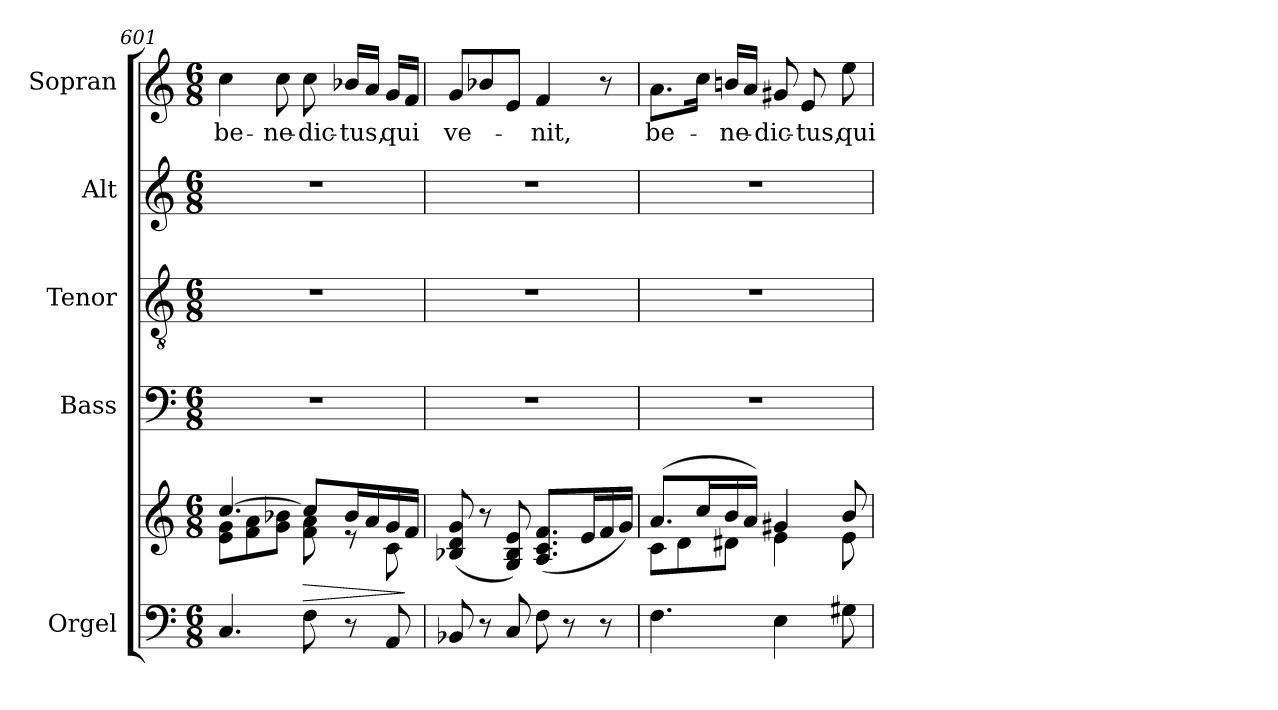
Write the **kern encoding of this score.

**kern	**kern	**dynam	**kern	**kern	**kern	**kern	**text
*part5	*part5	*part5	*part4	*part3	*part2	*part1	*part1
*staff6	*staff5	*staff5/6	*staff4	*staff3	*staff2	*staff1	*staff1
*I"Orgel	*	*	*I"Bass	*I"Tenor	*I"Alt	*I"Sopran	*
*I'Org.	*	*	*I'B.	*I'T.	*I'A.	*I'S.	*
!!LO:PB:g=z
*clefF4	*clefG2	*	*clefF4	*clefGv2	*clefG2	*clefG2	*
*k[]	*k[]	*	*k[]	*k[]	*k[]	*k[]	*
*C:	*C:	*	*C:	*C:	*C:	*C:	*
*M6/8	*M6/8	*	*M6/8	*M6/8	*M6/8	*M6/8	*
=601	=601	=601	=601	=601	=601	=601	=601
*	*^	*	*	*	*	*	*
!	!	!	!	!	!	!	!	!LO:LY:b
4.C/	[>4.cc/	8e\ 8g\L	.	2.r	2.r	2.r	4cc\	be-
.	.	8f\ 8a\	.	.	.	.	.	.
!	!	!	!	!	!	!	!	!LO:LY:b
.	.	8g\ 8b-X\J	.	.	.	.	8cc\	-ne-
!	!	!	!LO:HP:b	!	!	!	!	!LO:LY:b
8F\	8cc/L]	8f\ 8a\	>	.	.	.	8cc\	-dic-
!	!	!	!	!	!	!	!	!LO:LY:b
8r	16b-/L	8rd	.	.	.	.	16b-X/LL	-tus,
.	16a/	.	.	.	.	.	16a/JJ	.
!	!	!	!	!	!	!	!	!LO:LY:b
8AA/	16g/	8c\	.	.	.	.	16g/LL	qui
.	16f/JJ	.	]	.	.	.	16f/JJ	.
*	*v	*v	*	*	*	*	*	*
=602	=602	=602	=602	=602	=602	=602	=602
!	!	!	!	!	!	!	!LO:LY:b
8BB-X/	(8B-X/ 8d/ 8g/	.	2.r	2.r	2.r	8g/L	ve-
8r	8r	.	.	.	.	8b-X/	.
8C/	8G/ 8B-/ 8e/)	.	.	.	.	8e/J	.
!	!	!	!	!	!	!	!LO:LY:b
8F\	(<8.A/ 8.c/ 8.f/L	.	.	.	.	4f/	-nit,
8r	.	.	.	.	.	.	.
.	16e/L	.	.	.	.	.	.
8r	16f/	.	.	.	.	8r	.
.	16g/JJ)	.	.	.	.	.	.
=603	=603	=603	=603	=603	=603	=603	=603
*	*^	*	*	*	*	*	*
!	!	!	!	!	!	!	!	!LO:LY:b
4.F\	(>8.a/L	8c\L	.	2.r	2.r	2.r	8.a\L	be-
.	.	8d\	.	.	.	.	.	.
.	16cc/L	.	.	.	.	.	16cc\Jk	.
!	!	!	!	!	!	!	!	!LO:LY:b
.	16b/	8d#X\J	.	.	.	.	16bn/LL	-ne-
.	16a/JJ)	.	.	.	.	.	16a/JJ	.
!	!	!	!	!	!	!	!	!LO:LY:b
4E\	4g#X/	4e\	.	.	.	.	8g#X/	-dic-
!	!	!	!	!	!	!	!	!LO:LY:b
.	.	.	.	.	.	.	8e/	-tus,
!	!	!	!	!	!	!	!	!LO:LY:b
8G#X\	8b/	8e\	.	.	.	.	8ee\	qui
*	*v	*v	*	*	*	*	*	*
=	=	=	=	=	=	=	=
*-	*-	*-	*-	*-	*-	*-	*-
